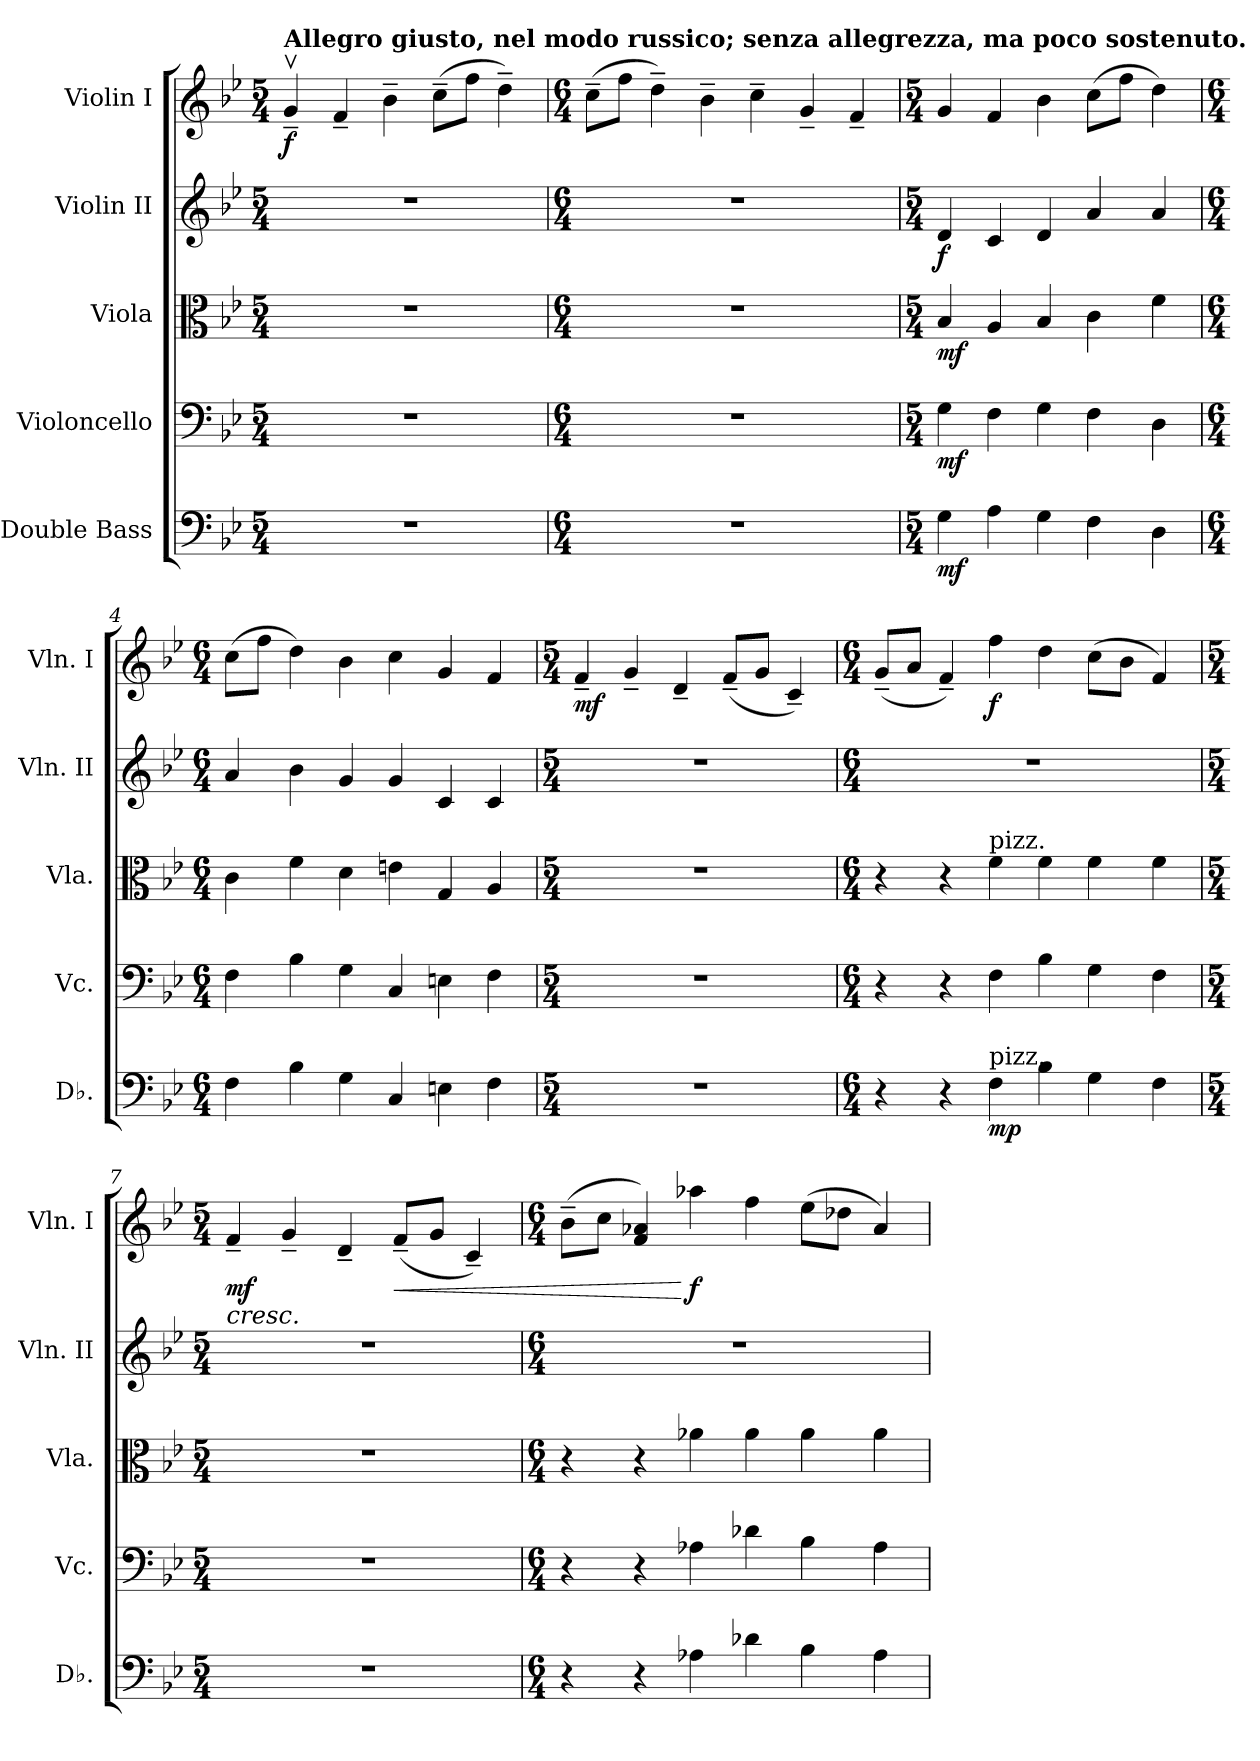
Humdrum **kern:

**kern	**dynam	**kern	**dynam	**kern	**dynam	**kern	**dynam	**kern	**dynam
*part5	*part5	*part4	*part4	*part3	*part3	*part2	*part2	*part1	*part1
*staff5	*staff5	*staff4	*staff4	*staff3	*staff3	*staff2	*staff2	*staff1	*staff1
*I"Double Bass	*	*I"Violoncello	*	*I"Viola	*	*I"Violin II	*	*I"Violin I	*
*I'Db.	*	*I'Vc.	*	*I'Vla.	*	*I'Vln. II	*	*I'Vln. I	*
!!LO:PB:g=z
*clefF4	*	*clefF4	*	*clefC3	*	*clefG2	*	*clefG2	*
*ITrd7c12	*	*	*	*	*	*	*	*	*
*k[b-e-]	*	*k[b-e-]	*	*k[b-e-]	*	*k[b-e-]	*	*k[b-e-]	*
*B-:	*	*B-:	*	*B-:	*	*B-:	*	*B-:	*
*M5/4	*	*M5/4	*	*M5/4	*	*M5/4	*	*M5/4	*
*MM120	*	*MM120	*	*MM120	*	*MM120	*	*MM120	*
=1	=1	=1	=1	=1	=1	=1	=1	=1	=1
!	!	!	!	!	!	!	!	!LO:TX:a:B:t=Allegro giusto, nel modo russico; senza allegrezza, ma poco sostenuto.	!
!LO:N:vis=1	!	!LO:N:vis=1	!	!LO:N:vis=1	!	!LO:N:vis=1	!	!	!
4%5r	.	4%5r	.	4%5r	.	4%5r	.	4gv~i/	f
.	.	.	.	.	.	.	.	4f~i/	.
.	.	.	.	.	.	.	.	4b-~i\	.
.	.	.	.	.	.	.	.	(8cc~i\L	.
.	.	.	.	.	.	.	.	8ffi\J	.
.	.	.	.	.	.	.	.	4dd~i\)	.
=2	=2	=2	=2	=2	=2	=2	=2	=2	=2
*M6/4	*	*M6/4	*	*M6/4	*	*M6/4	*	*M6/4	*
!LO:N:vis=1	!	!LO:N:vis=1	!	!LO:N:vis=1	!	!LO:N:vis=1	!	!	!
1.r	.	1.r	.	1.r	.	1.r	.	(8cc~i\L	.
.	.	.	.	.	.	.	.	8ffi\J	.
.	.	.	.	.	.	.	.	4dd~i\)	.
.	.	.	.	.	.	.	.	4b-~i\	.
.	.	.	.	.	.	.	.	4cc~i\	.
.	.	.	.	.	.	.	.	4g~i/	.
.	.	.	.	.	.	.	.	4f~i/	.
=3	=3	=3	=3	=3	=3	=3	=3	=3	=3
*M5/4	*	*M5/4	*	*M5/4	*	*M5/4	*	*M5/4	*
4GGi\	mf	4Gi\	mf	4B-i/	mf	4di/	f	4gi/	.
4AAi\	.	4Fi\	.	4Ai/	.	4ci/	.	4fi/	.
4GGi\	.	4Gi\	.	4B-i/	.	4di/	.	4b-i\	.
4FFi\	.	4Fi\	.	4ci\	.	4ai/	.	(8cci\L	.
.	.	.	.	.	.	.	.	8ffi\J	.
4DDi\	.	4Di\	.	4fi\	.	4ai/	.	4ddi\)	.
!!LO:LB:g=z
=4	=4	=4	=4	=4	=4	=4	=4	=4	=4
*M6/4	*	*M6/4	*	*M6/4	*	*M6/4	*	*M6/4	*
4FFi\	.	4Fi\	.	4ci\	.	4ai/	.	(8cci\L	.
.	.	.	.	.	.	.	.	8ffi\J	.
4BB-i\	.	4B-i\	.	4fi\	.	4b-i\	.	4ddi\)	.
4GGi\	.	4Gi\	.	4di\	.	4gi/	.	4b-i\	.
4CCi/	.	4Ci/	.	4eni\	.	4gi/	.	4cci\	.
4EEni\	.	4Eni\	.	4Gi/	.	4ci/	.	4gi/	.
4FFi\	.	4Fi\	.	4Ai/	.	4ci/	.	4fi/	.
=5	=5	=5	=5	=5	=5	=5	=5	=5	=5
*M5/4	*	*M5/4	*	*M5/4	*	*M5/4	*	*M5/4	*
!LO:N:vis=1	!	!LO:N:vis=1	!	!LO:N:vis=1	!	!LO:N:vis=1	!	!	!
4%5r	.	4%5r	.	4%5r	.	4%5r	.	4f~i/	mf
.	.	.	.	.	.	.	.	4g~i/	.
.	.	.	.	.	.	.	.	4d~i/	.
.	.	.	.	.	.	.	.	(8f~i/L	.
.	.	.	.	.	.	.	.	8gi/J	.
.	.	.	.	.	.	.	.	4c~i/)	.
=6	=6	=6	=6	=6	=6	=6	=6	=6	=6
*M6/4	*	*M6/4	*	*M6/4	*	*M6/4	*	*M6/4	*
!	!	!	!	!	!	!LO:N:vis=1	!	!	!
4r	.	4r	.	4r	.	1.r	.	(8g~i/L	.
.	.	.	.	.	.	.	.	8ai/J	.
4r	.	4r	.	4r	.	.	.	4f~i/)	.
!	!	!	!	!LO:TX:a:t=pizz.	!	!	!	!	!
!LO:TX:a:t=pizz.	!	!	!	!	!	!	!	!	!
4FFi\	mp	4Fi\	.	4fi\	.	.	.	4ffi\	f
4BB-i\	.	4B-i\	.	4fi\	.	.	.	4ddi\	.
4GGi\	.	4Gi\	.	4fi\	.	.	.	(8cci\L	.
.	.	.	.	.	.	.	.	8b-i\J	.
4FFi\	.	4Fi\	.	4fi\	.	.	.	4fi/)	.
=7	=7	=7	=7	=7	=7	=7	=7	=7	=7
*M5/4	*	*M5/4	*	*M5/4	*	*M5/4	*	*M5/4	*
!	!	!	!	!	!	!	!	!LO:TX:b:i:t=cresc.	!
!LO:N:vis=1	!	!LO:N:vis=1	!	!LO:N:vis=1	!	!LO:N:vis=1	!	!	!
4%5r	.	4%5r	.	4%5r	.	4%5r	.	4f~i/	mf
.	.	.	.	.	.	.	.	4g~i/	.
.	.	.	.	.	.	.	.	4d~i/	.
!	!	!	!	!	!	!	!	!	!LO:HP:b
.	.	.	.	.	.	.	.	(8f~i/L	<
.	.	.	.	.	.	.	.	8gi/J	.
.	.	.	.	.	.	.	.	4c~i/)	.
!!LO:PB:g=z
=8	=8	=8	=8	=8	=8	=8	=8	=8	=8
*M6/4	*	*M6/4	*	*M6/4	*	*M6/4	*	*M6/4	*
!	!	!	!	!	!	!LO:N:vis=1	!	!	!
4r	.	4r	.	4r	.	1.r	.	(8b-~i\L	.
.	.	.	.	.	.	.	.	8cci\J	.
4r	.	4r	.	4r	.	.	.	4fi/ 4a-Xi)	.
4AA-Xi\	.	4A-Xi\	.	4a-Xi\	.	.	.	4aa-Xi\	[ f
4D-Xi\	.	4d-Xi\	.	4a-i\	.	.	.	4ffi\	.
4BB-i\	.	4B-i\	.	4a-i\	.	.	.	(8ee-i\L	.
.	.	.	.	.	.	.	.	8dd-Xi\J	.
4AA-i\	.	4A-i\	.	4a-i\	.	.	.	4a-i/)	.
=	=	=	=	=	=	=	=	=	=
*-	*-	*-	*-	*-	*-	*-	*-	*-	*-
